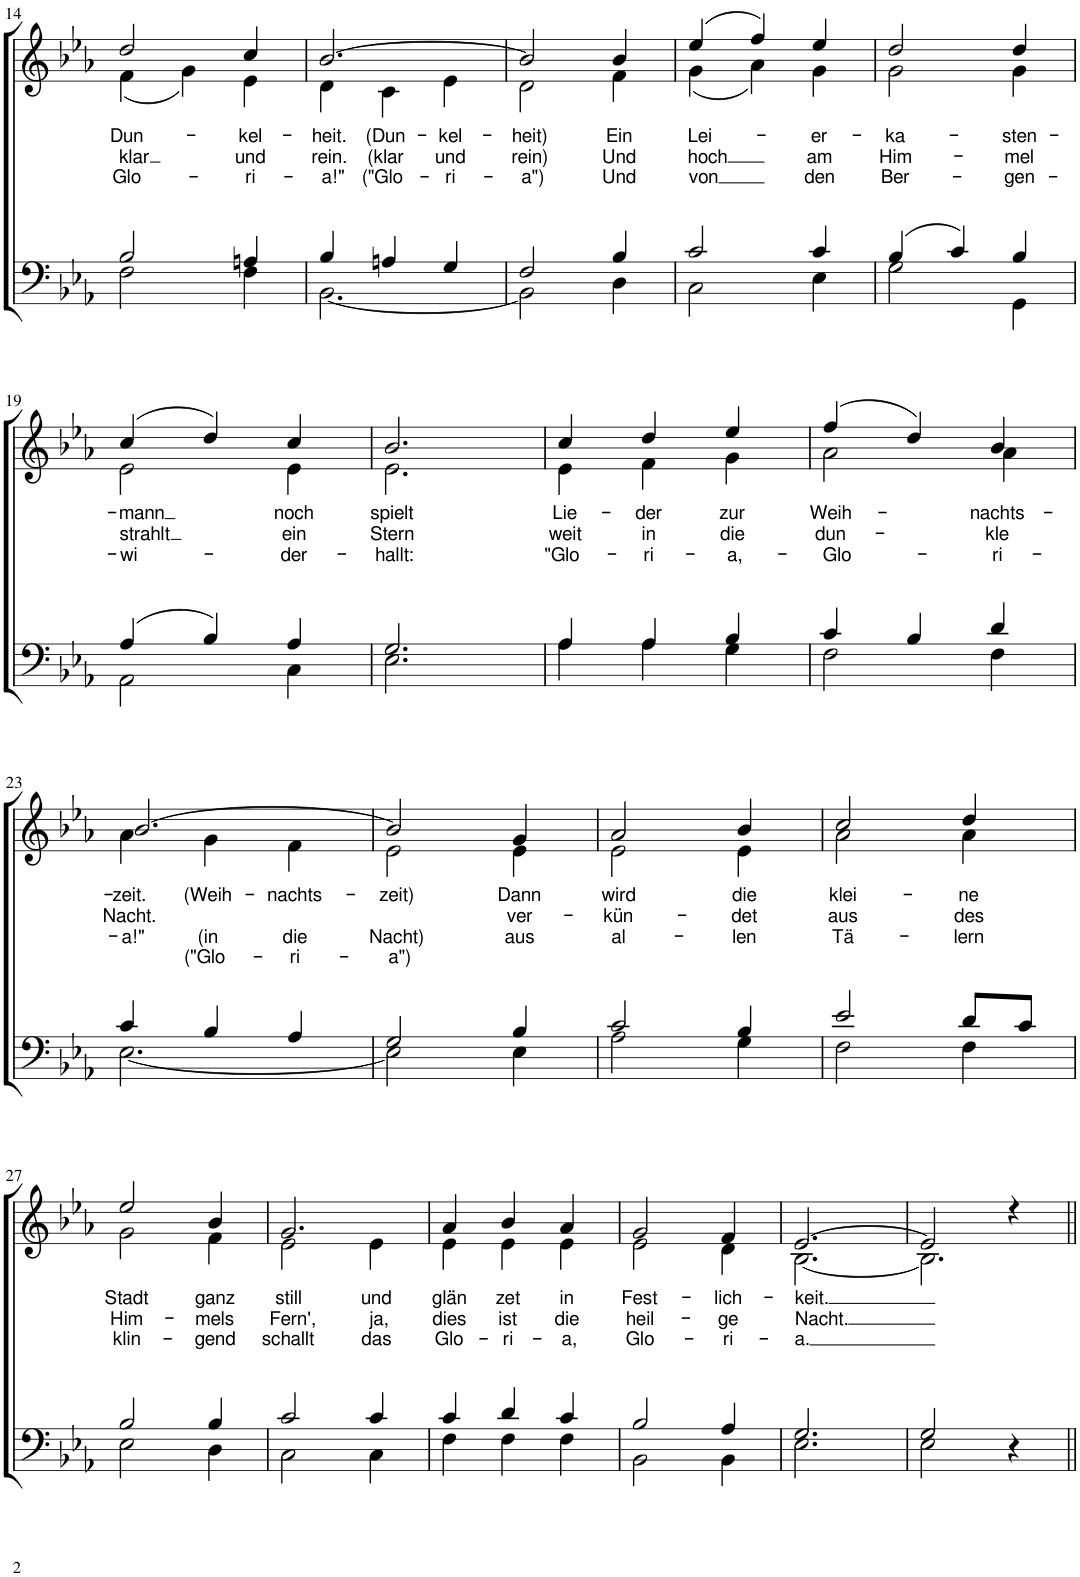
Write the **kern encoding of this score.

**kern	**kern	**text	**text	**text	**text
*part2	*part1	*part1	*part1	*part1	*part1
*staff2	*staff1	*staff1	*staff1	*staff1	*staff1
*I"T B	*I"S A	*	*	*	*
!!LO:PB:g=z
*clefF4	*clefG2	*	*	*	*
*k[b-e-a-]	*k[b-e-a-]	*	*	*	*
*M3/4	*M3/4	*	*	*	*
=14	=14	=14	=14	=14	=14
*^	*	*	*	*	*
!	!	!	!LO:LY:b	!LO:LY:b	!LO:LY:b	!
*	*	*^	*	*	*	*
2B-/	2F\	2dd/	(4f\	Dun-	klar	Glo-	.
.	.	.	4g\)	.	.	.	.
!	!	!	!	!LO:LY:b	!LO:LY:b	!LO:LY:b	!
4An/	4F\	4cc/	4e-\	-kel-	und	-ri-	.
=15	=15	=15	=15	=15	=15	=15	=15
!	!	!	!	!LO:LY:b	!LO:LY:b	!LO:LY:b	!
4B-/	[2.BB-\	[2.b-/	4d\	-heit.	rein.	-a!"	.
!	!	!	!	!LO:LY:b	!LO:LY:b	!LO:LY:b	!
4An/	.	.	4c\	(Dun-	(klar	("Glo-	.
!	!	!	!	!LO:LY:b	!LO:LY:b	!LO:LY:b	!
4G/	.	.	4e-\	-kel-	und	-ri-	.
=16	=16	=16	=16	=16	=16	=16	=16
!	!	!	!	!LO:LY:b	!LO:LY:b	!LO:LY:b	!
2F/	2BB-\]	2b-/]	2d\	-heit)	rein)	-a")	.
!	!	!	!	!LO:LY:b	!LO:LY:b	!LO:LY:b	!
4B-/	4D\	4b-/	4f\	Ein	Und	Und	.
=17	=17	=17	=17	=17	=17	=17	=17
!	!	!	!	!LO:LY:b	!LO:LY:b	!LO:LY:b	!
2c/	2C\	(4ee-/	(4g\	Lei-	hoch	von	.
.	.	4ff/)	4a-\)	.	.	.	.
!	!	!	!	!LO:LY:b	!LO:LY:b	!LO:LY:b	!
4c/	4E-\	4ee-/	4g\	-er-	am	den	.
=18	=18	=18	=18	=18	=18	=18	=18
!	!	!	!	!LO:LY:b	!LO:LY:b	!LO:LY:b	!
(4B-/	2G\	2dd/	2g\	-ka-	Him-	Ber-	.
4c/)	.	.	.	.	.	.	.
!	!	!	!	!LO:LY:b	!LO:LY:b	!LO:LY:b	!
4B-/	4GG\	4dd/	4g\	-sten-	-mel	-gen-	.
!!LO:LB:g=z	!!
=19	=19	=19	=19	=19	=19	=19	=19
!	!	!	!	!LO:LY:b	!LO:LY:b	!LO:LY:b	!
(4A-/	2AA-\	(4cc/	2e-\	-mann	strahlt	-wi-	.
4B-/)	.	4dd/)	.	.	.	.	.
!	!	!	!	!LO:LY:b	!LO:LY:b	!LO:LY:b	!
4A-/	4C\	4cc/	4e-\	noch	ein	-der-	.
=20	=20	=20	=20	=20	=20	=20	=20
!	!	!	!	!LO:LY:b	!LO:LY:b	!LO:LY:b	!
2.G/	2.E-\	2.b-/	2.e-\	spielt	Stern	-hallt:	.
=21	=21	=21	=21	=21	=21	=21	=21
!	!	!	!	!LO:LY:b	!LO:LY:b	!LO:LY:b	!
4A-/	4A-\	4cc/	4e-\	Lie-	weit	"Glo-	.
!	!	!	!	!LO:LY:b	!LO:LY:b	!LO:LY:b	!
4A-/	4A-\	4dd/	4f\	-der	in	-ri-	.
!	!	!	!	!LO:LY:b	!LO:LY:b	!LO:LY:b	!
4B-/	4G\	4ee-/	4g\	zur	die	-a,-	.
=22	=22	=22	=22	=22	=22	=22	=22
!	!	!	!	!LO:LY:b	!LO:LY:b	!LO:LY:b	!
4c/	2F\	(4ff/	2a-\	Weih-	dun-	-Glo-	.
!	!	!	!	!LO:LY:b	!LO:LY:b	!	!
4B-/	.	4dd/)	.	-	-	.	.
!	!	!	!	!LO:LY:b	!LO:LY:b	!LO:LY:b	!
4d/	4F\	4b-/	4a-\	nachts-	kle	-ri-	.
!!LO:LB:g=z	!!
=23	=23	=23	=23	=23	=23	=23	=23
!	!	!	!	!LO:LY:b	!LO:LY:b	!LO:LY:b	!
4c/	[2.E-\	[2.b-/	4a-\	-zeit.	Nacht.	-a!"	.
!	!	!	!	!LO:LY:b	!	!LO:LY:b	!LO:LY:b
4B-/	.	.	4g\	(Weih-	.	(in	("Glo-
!	!	!	!	!LO:LY:b	!	!LO:LY:b	!LO:LY:b
4A-/	.	.	4f\	-nachts-	.	die	-ri-
=24	=24	=24	=24	=24	=24	=24	=24
!	!	!	!	!LO:LY:b	!	!LO:LY:b	!LO:LY:b
2G/	2E-\]	2b-/]	2e-\	-zeit)	.	Nacht)	-a")
!	!	!	!	!LO:LY:b	!LO:LY:b	!LO:LY:b	!
4B-/	4E-\	4g/	4e-\	Dann	ver-	aus	.
=25	=25	=25	=25	=25	=25	=25	=25
!	!	!	!	!LO:LY:b	!LO:LY:b	!LO:LY:b	!
2c/	2A-\	2a-/	2e-\	wird	-kün-	al-	.
!	!	!	!	!LO:LY:b	!LO:LY:b	!LO:LY:b	!
4B-/	4G\	4b-/	4e-\	die	-det	-len	.
=26	=26	=26	=26	=26	=26	=26	=26
!	!	!	!	!LO:LY:b	!LO:LY:b	!LO:LY:b	!
2e-/	2F\	2cc/	2a-\	klei-	aus	Tä-	.
!	!	!	!	!LO:LY:b	!LO:LY:b	!LO:LY:b	!
8d/L	4F\	4dd/	4a-\	-ne	des	-lern	.
8c/J	.	.	.	.	.	.	.
!!LO:LB:g=z	!!
=27	=27	=27	=27	=27	=27	=27	=27
!	!	!	!	!LO:LY:b	!LO:LY:b	!LO:LY:b	!
2B-/	2E-\	2ee-/	2g\	Stadt	Him-	klin-	.
!	!	!	!	!LO:LY:b	!LO:LY:b	!LO:LY:b	!
4B-/	4D\	4b-/	4f\	ganz	-mels	-gend	.
=28	=28	=28	=28	=28	=28	=28	=28
!	!	!	!	!LO:LY:b	!LO:LY:b	!LO:LY:b	!
2c/	2C\	2.g/	2e-\	still	Fern',	schallt	.
!	!	!	!	!LO:LY:b	!LO:LY:b	!LO:LY:b	!
4c/	4C\	.	4e-\	und	ja,	das	.
=29	=29	=29	=29	=29	=29	=29	=29
!	!	!	!	!LO:LY:b	!LO:LY:b	!LO:LY:b	!
4c/	4F\	4a-/	4e-\	glän	dies	Glo-	.
!	!	!	!	!LO:LY:b	!LO:LY:b	!LO:LY:b	!
4d/	4F\	4b-/	4e-\	zet	ist	-ri-	.
!	!	!	!	!LO:LY:b	!LO:LY:b	!LO:LY:b	!
4c/	4F\	4a-/	4e-\	in	die	-a,	.
=30	=30	=30	=30	=30	=30	=30	=30
!	!	!	!	!LO:LY:b	!LO:LY:b	!LO:LY:b	!
2B-/	2BB-\	2g/	2e-\	Fest-	heil-	Glo-	.
!	!	!	!	!LO:LY:b	!LO:LY:b	!LO:LY:b	!
4A-/	4BB-\	4f/	4d\	-lich-	-ge	-ri-	.
=31	=31	=31	=31	=31	=31	=31	=31
!	!	!	!	!LO:LY:b	!LO:LY:b	!LO:LY:b	!
2.G/	2.E-\	[2.e-/	[2.B-\	-keit.	Nacht.	-a.	.
=32	=32	=32	=32	=32	=32	=32	=32
2G/	2E-\	2e-/]	2.B-\]	.	.	.	.
4r	4ryy	4r	.	.	.	.	.
*v	*v	*	*	*	*	*	*
*	*v	*v	*	*	*	*
=||	=||	=||	=||	=||	=||
*-	*-	*-	*-	*-	*-
